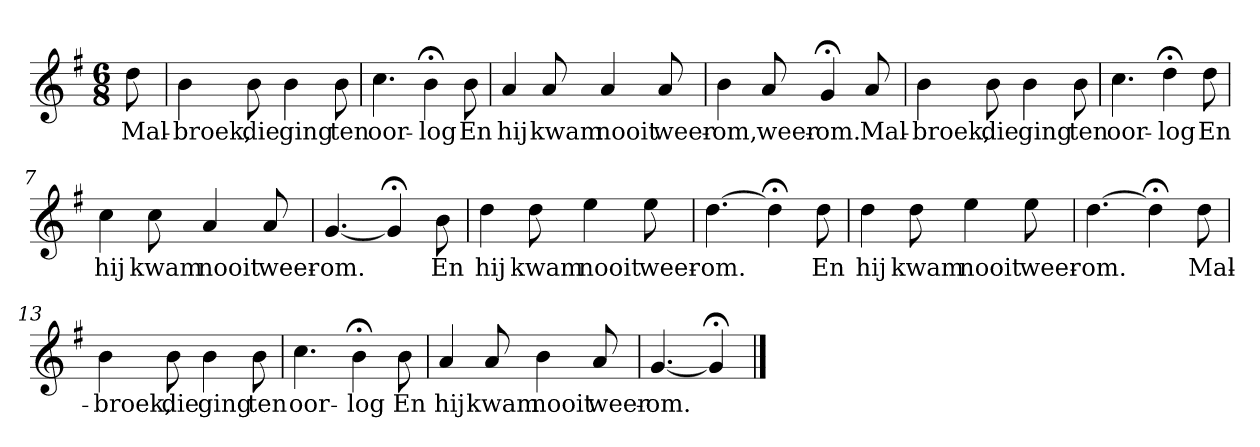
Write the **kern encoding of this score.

**kern	**text
*part1	*part1
*staff1	*staff1
*k[f#]	*
*G:	*
*M6/8	*
*MM120	*
=	=
8dd	Mal-
=1	=1
4b	-broek,
8b	die
4b	ging
8b	ten
=2	=2
4.cc	oor-
4b;<	-log
8b	En
=3	=3
4a	hij
8a	kwam
4a	nooit
8a	weer-
=4	=4
4b	-om,
8a	weer-
4g;<	-om.
8a	Mal-
=5	=5
4b	-broek,
8b	die
4b	ging
8b	ten
=6	=6
4.cc	oor-
4dd;<	-log
8dd	En
=7	=7
4cc	hij
8cc	kwam
4a	nooit
8a	weer-
=8	=8
[4.g	-om.
4g;<]	.
8b	En
=9	=9
4dd	hij
8dd	kwam
4ee	nooit
8ee	weer-
=10	=10
[4.dd	-om.
4dd;<]	.
8dd	En
=11	=11
4dd	hij
8dd	kwam
4ee	nooit
8ee	weer-
=12	=12
[4.dd	-om.
4dd;<]	.
8dd	Mal-
=13	=13
4b	-broek,
8b	die
4b	ging
8b	ten
=14	=14
4.cc	oor-
4b;<	-log
8b	En
=15	=15
4a	hij
8a	kwam
4b	nooit
8a	weer-
=16	=16
[4.g	-om.
4g;<]	.
==	==
*-	*-
